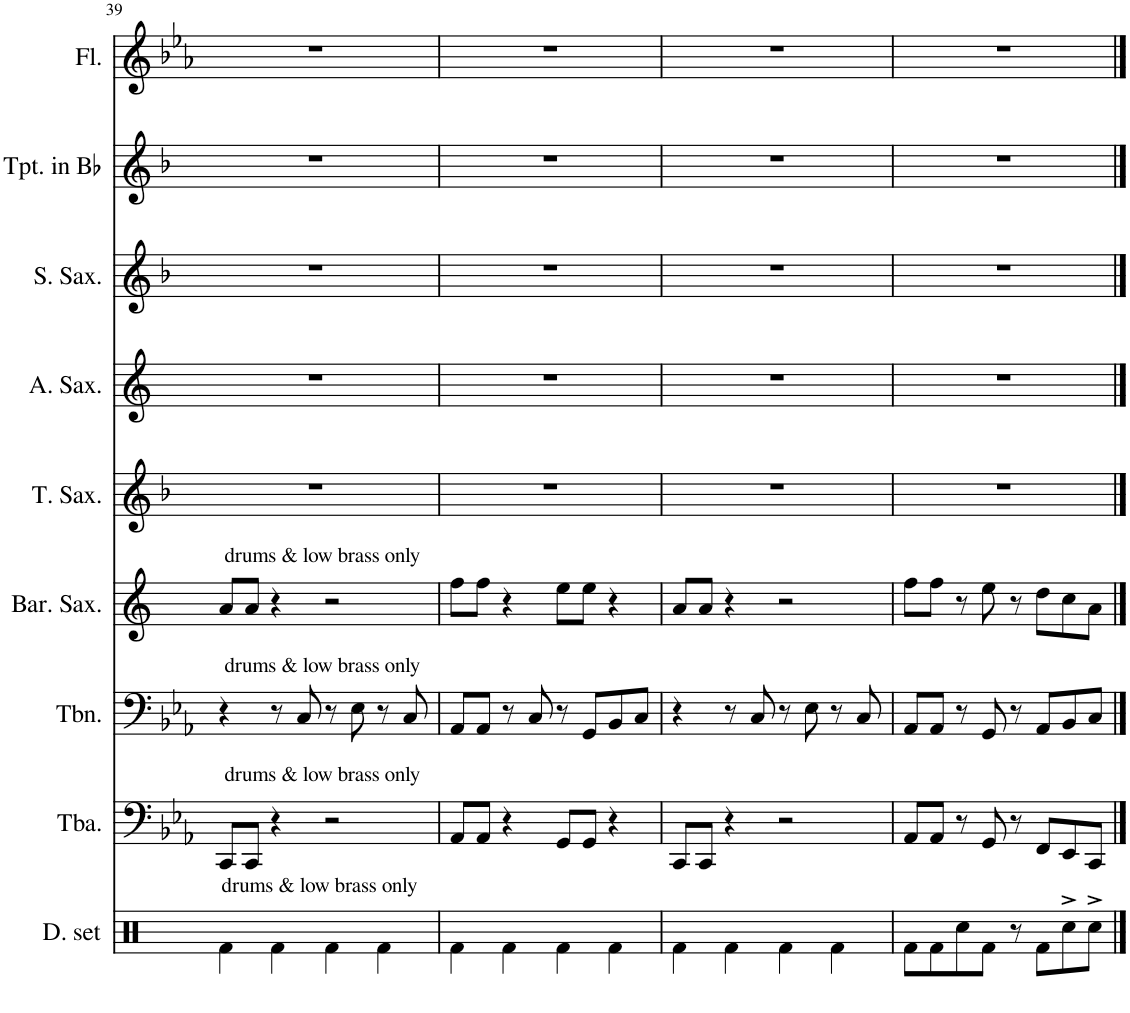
**kern	**kern	**kern	**kern	**kern	**kern	**kern	**kern	**kern
*part9	*part8	*part7	*part6	*part5	*part4	*part3	*part2	*part1
*staff9	*staff8	*staff7	*staff6	*staff5	*staff4	*staff3	*staff2	*staff1
*I"Drumset	*I"Tuba	*I"Trombone	*I"Baritone Saxophone	*I"Tenor Saxophone	*I"Alto Saxophone	*I"Soprano Saxophone	*I"Trumpet in Bb	*I"Flute
*I'D. set	*I'Tba.	*I'Tbn.	*I'Bar. Sax.	*I'T. Sax.	*I'A. Sax.	*I'S. Sax.	*I'Tpt. in Bb	*I'Fl.
!!LO:PB:g=z
*clefX	*clefF4	*clefF4	*clefG2	*clefG2	*clefG2	*clefG2	*clefG2	*clefG2
*	*	*	*Trd12c21	*Trd8c14	*Trd5c9	*Trd1c2	*Trd1c2	*
*k[]	*k[b-e-a-]	*k[b-e-a-]	*k[]	*k[b-]	*k[]	*k[b-]	*k[b-]	*k[b-e-a-]
*M4/4	*M4/4	*M4/4	*M4/4	*M4/4	*M4/4	*M4/4	*M4/4	*M4/4
=39	=39	=39	=39	=39	=39	=39	=39	=39
!	!	!	!LO:TX:a:t=drums & low brass only	!	!	!	!	!
!	!	!LO:TX:a:t=drums & low brass only	!	!	!	!	!	!
!	!LO:TX:a:t=drums & low brass only	!	!	!	!	!	!	!
!LO:TX:a:t=drums & low brass only	!	!	!	!	!	!	!	!
4Rf\	8CC/L	4r	8a/L	1r	1r	1r	1r	1r
.	8CC/J	.	8a/J	.	.	.	.	.
4Rf\	4r	8r	4r	.	.	.	.	.
.	.	8C/	.	.	.	.	.	.
4Rf\	2r	8r	2r	.	.	.	.	.
.	.	8E-\	.	.	.	.	.	.
4Rf\	.	8r	.	.	.	.	.	.
.	.	8C/	.	.	.	.	.	.
=40	=40	=40	=40	=40	=40	=40	=40	=40
4Rf\	8AA-/L	8AA-/L	8ff\L	1r	1r	1r	1r	1r
.	8AA-/J	8AA-/J	8ff\J	.	.	.	.	.
4Rf\	4r	8r	4r	.	.	.	.	.
.	.	8C/	.	.	.	.	.	.
4Rf\	8GG/L	8r	8ee\L	.	.	.	.	.
.	8GG/J	8GG/L	8ee\J	.	.	.	.	.
4Rf\	4r	8BB-/	4r	.	.	.	.	.
.	.	8C/J	.	.	.	.	.	.
=41	=41	=41	=41	=41	=41	=41	=41	=41
4Rf\	8CC/L	4r	8a/L	1r	1r	1r	1r	1r
.	8CC/J	.	8a/J	.	.	.	.	.
4Rf\	4r	8r	4r	.	.	.	.	.
.	.	8C/	.	.	.	.	.	.
4Rf\	2r	8r	2r	.	.	.	.	.
.	.	8E-\	.	.	.	.	.	.
4Rf\	.	8r	.	.	.	.	.	.
.	.	8C/	.	.	.	.	.	.
=42	=42	=42	=42	=42	=42	=42	=42	=42
8Rf\L	8AA-/L	8AA-/L	8ff\L	1r	1r	1r	1r	1r
8Rf\	8AA-/J	8AA-/J	8ff\J	.	.	.	.	.
8Rcc\	8r	8r	8r	.	.	.	.	.
8Rf\J	8GG/	8GG/	8ee\	.	.	.	.	.
8r	8r	8r	8r	.	.	.	.	.
8Rf\L	8FF/L	8AA-/L	8dd\L	.	.	.	.	.
8Rcc^\	8EE-/	8BB-/	8cc\	.	.	.	.	.
8Rcc^\J	8CC/J	8C/J	8a\J	.	.	.	.	.
==	==	==	==	==	==	==	==	==
*-	*-	*-	*-	*-	*-	*-	*-	*-
